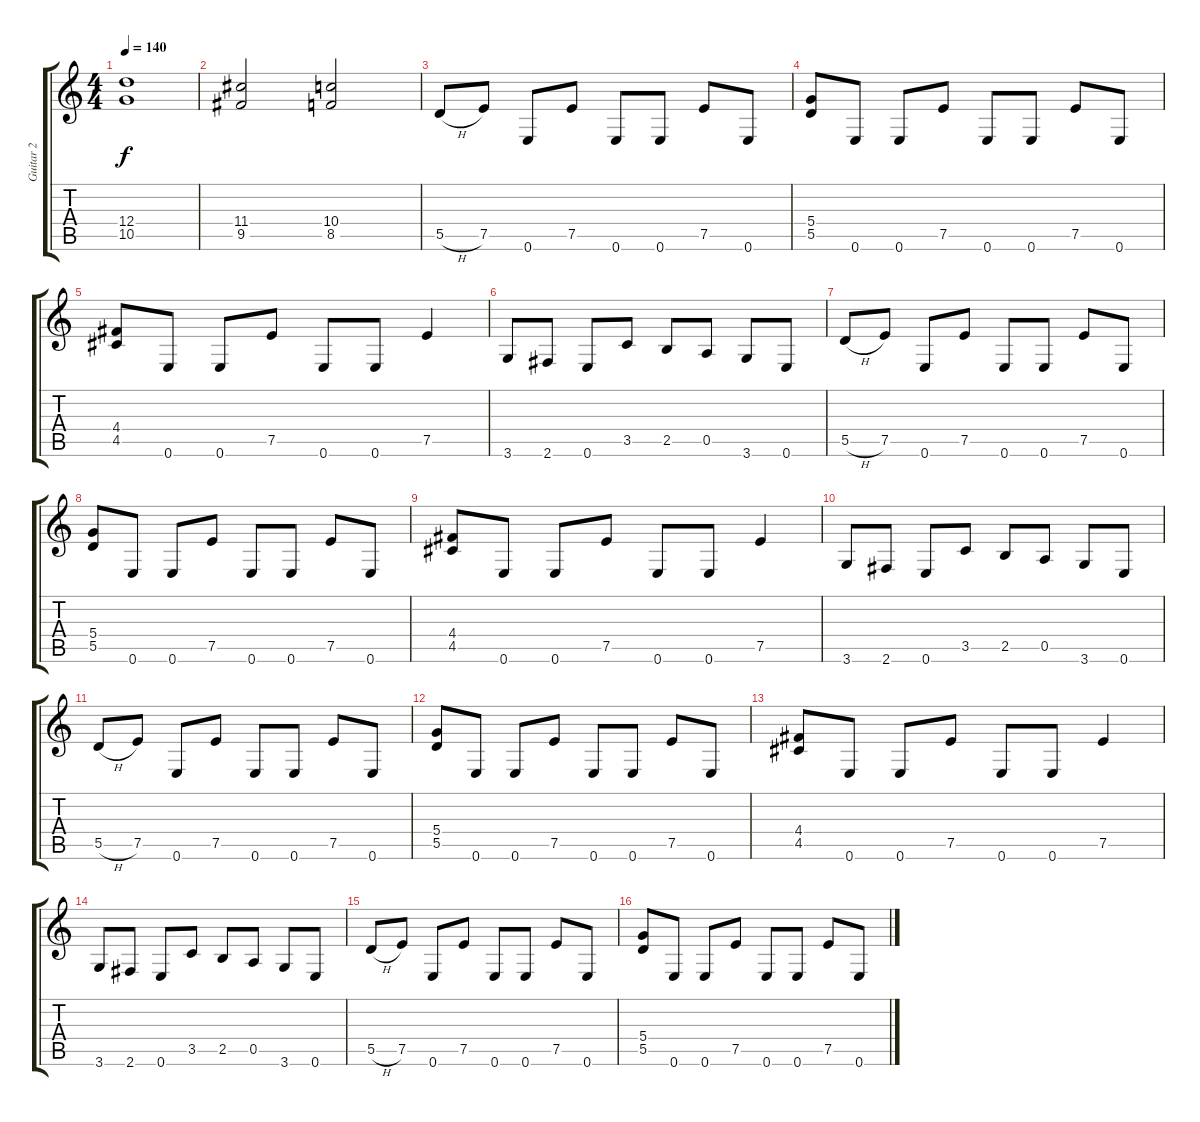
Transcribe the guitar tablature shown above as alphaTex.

\track ("Guitar 2" "Guitar 2") {mute instrument overdrivenguitar}
\staff {score tabs}
\tuning (E4 B3 G3 D3 A2 E2) {hide}
\ts (4 4)
\tempo 140
\clef g2
\ks c
(12.4 10.5).1{dy f} |
(11.4 9.5).2 (10.4 8.5).2 |
5.5{h}.8 7.5.8 0.6.8 7.5.8 0.6.8 0.6.8 7.5.8 0.6.8 |
(5.4 5.5).8 0.6.8 0.6.8 7.5.8 0.6.8 0.6.8 7.5.8 0.6.8 |
(4.4 4.5).8 0.6.8 0.6.8 7.5.8 0.6.8 0.6.8 7.5.4 |
3.6.8 2.6.8 0.6.8 3.5.8 2.5.8 0.5.8 3.6.8 0.6.8 |
5.5{h}.8 7.5.8 0.6.8 7.5.8 0.6.8 0.6.8 7.5.8 0.6.8 |
(5.4 5.5).8 0.6.8 0.6.8 7.5.8 0.6.8 0.6.8 7.5.8 0.6.8 |
(4.4 4.5).8 0.6.8 0.6.8 7.5.8 0.6.8 0.6.8 7.5.4 |
3.6.8 2.6.8 0.6.8 3.5.8 2.5.8 0.5.8 3.6.8 0.6.8 |
5.5{h}.8 7.5.8 0.6.8 7.5.8 0.6.8 0.6.8 7.5.8 0.6.8 |
(5.4 5.5).8 0.6.8 0.6.8 7.5.8 0.6.8 0.6.8 7.5.8 0.6.8 |
(4.4 4.5).8 0.6.8 0.6.8 7.5.8 0.6.8 0.6.8 7.5.4 |
3.6.8 2.6.8 0.6.8 3.5.8 2.5.8 0.5.8 3.6.8 0.6.8 |
5.5{h}.8 7.5.8 0.6.8 7.5.8 0.6.8 0.6.8 7.5.8 0.6.8 |
(5.4 5.5).8 0.6.8 0.6.8 7.5.8 0.6.8 0.6.8 7.5.8 0.6.8
